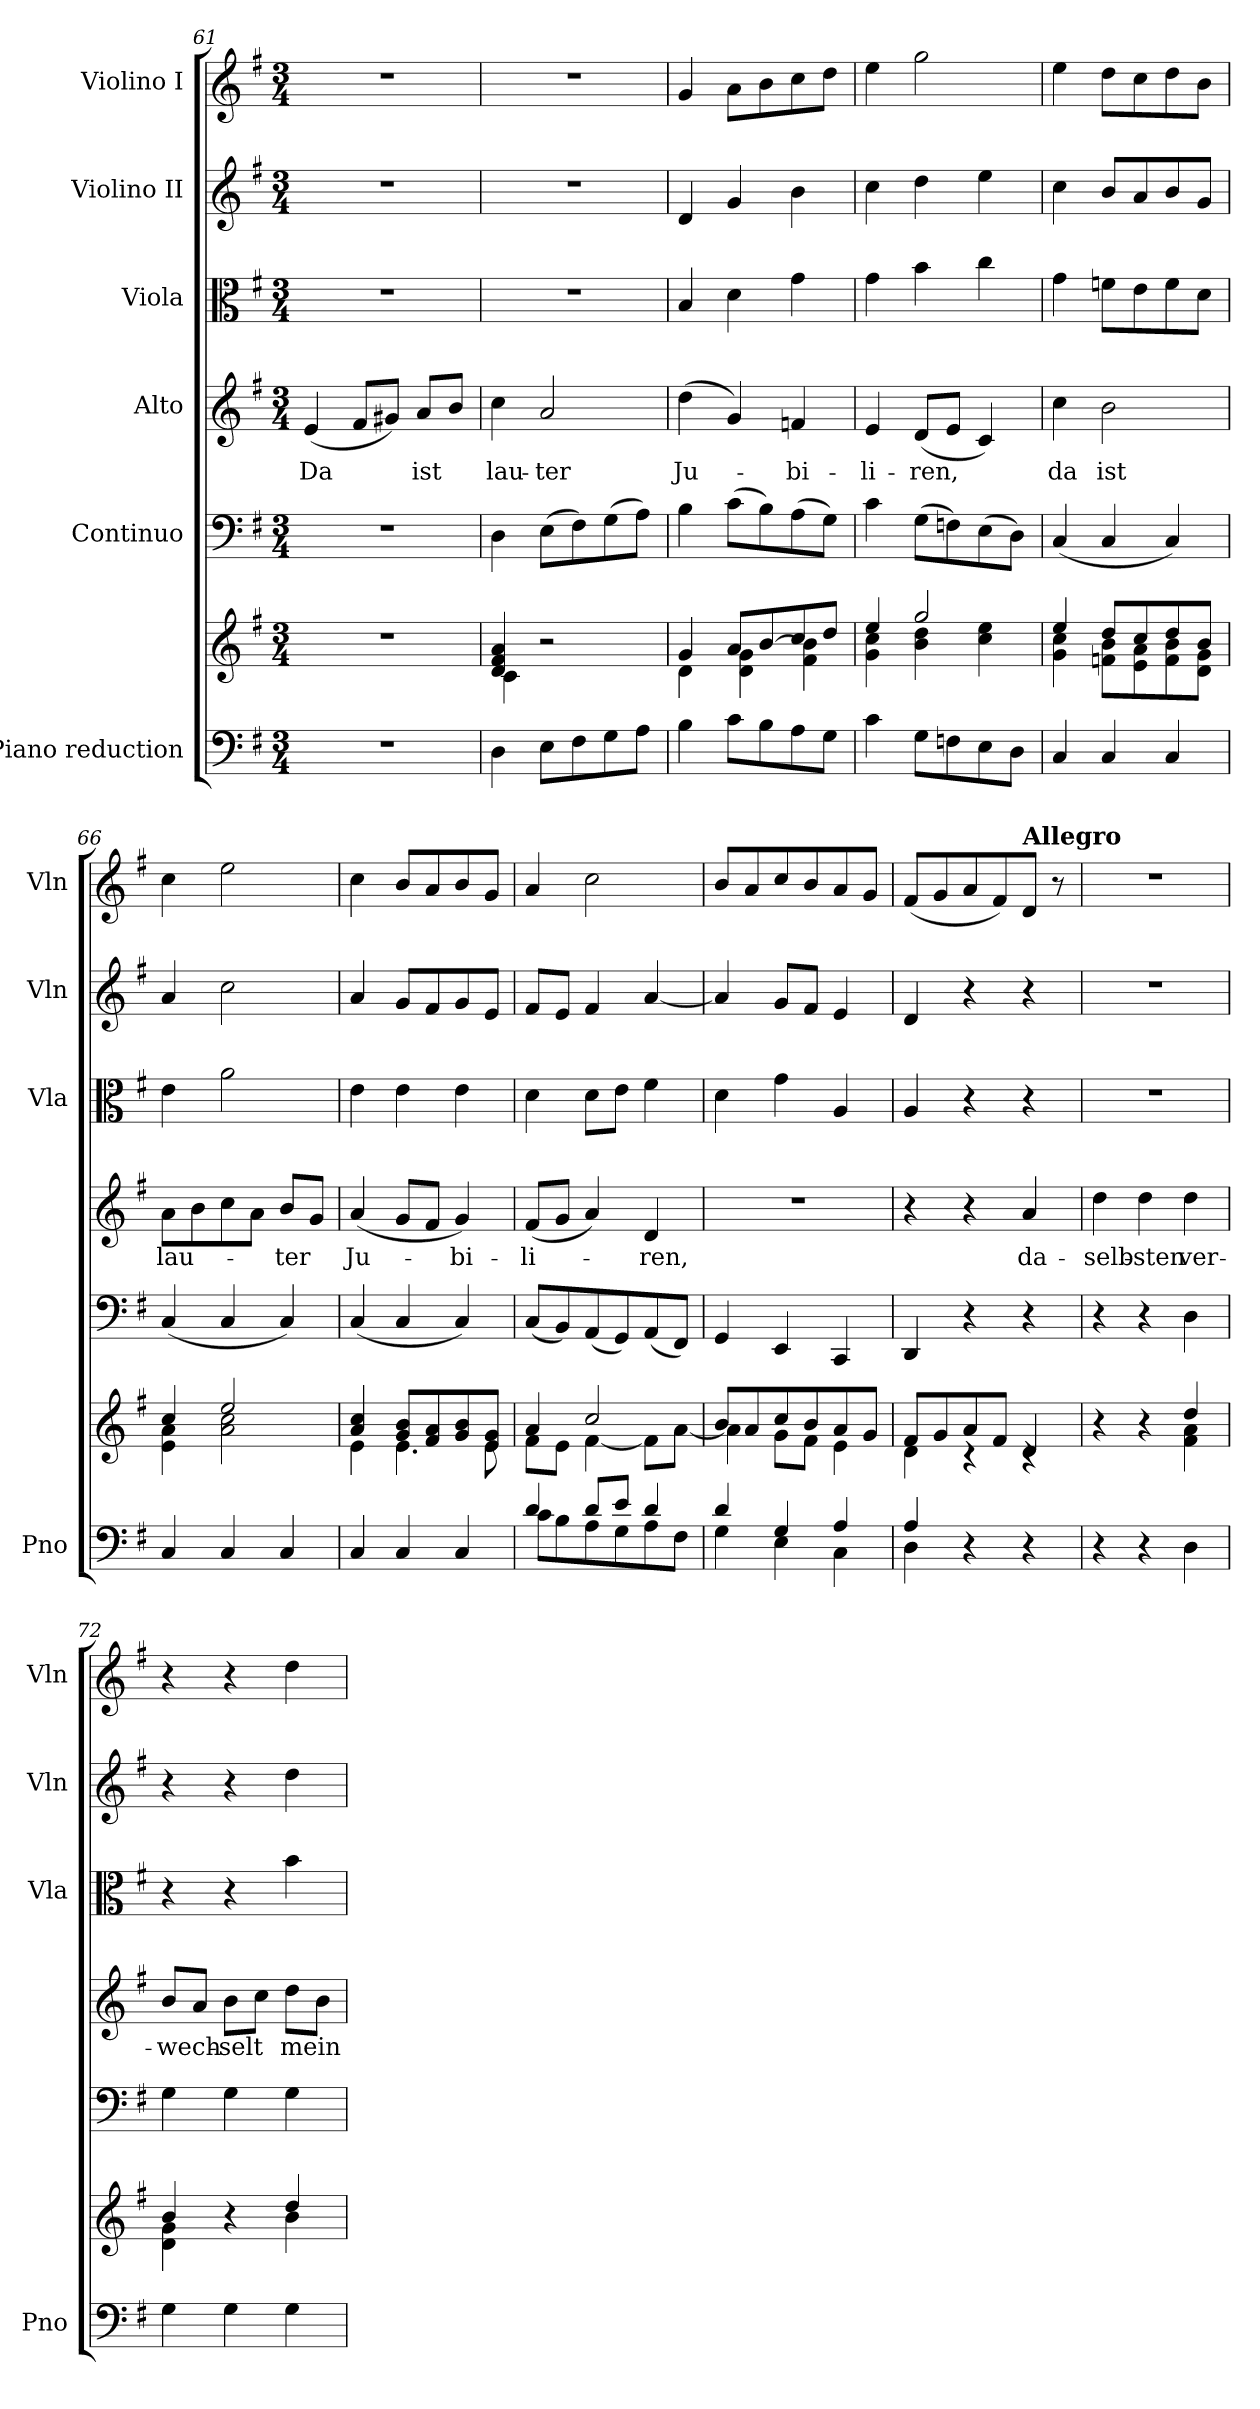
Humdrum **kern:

**kern	**kern	**kern	**kern	**text	**kern	**kern	**kern
*part6	*part6	*part5	*part4	*part4	*part3	*part2	*part1
*staff7	*staff6	*staff5	*staff4	*staff4	*staff3	*staff2	*staff1
*I"Piano reduction	*	*I"Continuo	*I"Alto	*	*I"Viola	*I"Violino II	*I"Violino I
*I'Pno	*	*	*	*	*I'Vla	*I'Vln	*I'Vln
!!LO:LB:g=z
*clefF4	*clefG2	*clefF4	*clefG2	*	*clefC3	*clefG2	*clefG2
*k[f#]	*k[f#]	*k[f#]	*k[f#]	*	*k[f#]	*k[f#]	*k[f#]
*M3/4	*M3/4	*M3/4	*M3/4	*	*M3/4	*M3/4	*M3/4
=61	=61	=61	=61	=61	=61	=61	=61
!	!	!	!	!LO:LY:b	!	!	!
2.r	2.r	2.r	(<4e/	Da	2.r	2.r	2.r
.	.	.	8f#/L	.	.	.	.
.	.	.	8g#X/J)	.	.	.	.
!	!	!	!	!LO:LY:b	!	!	!
.	.	.	8a/L	ist	.	.	.
.	.	.	8b/J	.	.	.	.
=62	=62	=62	=62	=62	=62	=62	=62
*	*^	*	*	*	*	*	*
!	!	!	!	!	!LO:LY:b	!	!	!
4D\	4d/ 4f#/ 4a/	4c\	4D\	4cc\	lau-	2.r	2.r	2.r
!	!	!	!	!	!LO:LY:b	!	!	!
8E\L	2r	4ryy	(>8E\L	2a/	-ter	.	.	.
8F#\	.	.	8F#\)	.	.	.	.	.
8G\	.	4ryy	(>8G\	.	.	.	.	.
8A\J	.	.	8A\J)	.	.	.	.	.
=63	=63	=63	=63	=63	=63	=63	=63	=63
!	!	!	!	!	!LO:LY:b	!	!	!
4B\	4g/	4d\	4B\	(>4dd\	Ju-	4B/	4d/	4g/
8c\L	8a/L	4d\ 4g\	(>8c\L	4g/)	.	4d\	4g/	8a\L
8B\	[8b/	.	8B\)	.	.	.	.	8b\
!	!	!	!	!	!LO:LY:b	!	!	!
8A\	8cc/	4f#\ 4b\]	(>8A\	4fn/	-bi-	4g\	4b\	8cc\
8G\J	8dd/J	.	8G\J)	.	.	.	.	8dd\J
=64	=64	=64	=64	=64	=64	=64	=64	=64
!	!	!	!	!	!LO:LY:b	!	!	!
4c\	4ee/	4g\ 4cc\	4c\	4e/	-li-	4g\	4cc\	4ee\
!	!	!	!	!	!LO:LY:b	!	!	!
8G\L	2gg/	4b\ 4dd\	(>8G\L	(<8d/L	-ren,	4b\	4dd\	2gg\
8Fn\	.	.	8Fn\)	8e/J	.	.	.	.
8E\	.	4cc\ 4ee\	(>8E\	4c/)	.	4cc\	4ee\	.
8D\J	.	.	8D\J)	.	.	.	.	.
=65	=65	=65	=65	=65	=65	=65	=65	=65
!	!	!	!	!	!LO:LY:b	!	!	!
4C/	4ee/	4g\ 4cc\	(<4C/	4cc\	da	4g\	4cc\	4ee\
!	!	!	!	!	!LO:LY:b	!	!	!
4C/	8dd/L	8fn\ 8b\L	4C/	2b\	ist	8fn\L	8b/L	8dd\L
.	8cc/	8e\ 8a\	.	.	.	8e\	8a/	8cc\
4C/	8dd/	8f\ 8b\	4C/)	.	.	8f\	8b/	8dd\
.	8b/J	8d\ 8g\J	.	.	.	8d\J	8g/J	8b\J
=66	=66	=66	=66	=66	=66	=66	=66	=66
!	!	!	!	!	!LO:LY:b	!	!	!
4C/	4cc/	4e\ 4a\	(<4C/	8a\L	lau-	4e\	4a/	4cc\
.	.	.	.	8b\	.	.	.	.
4C/	2ee/	2a\ 2cc\	4C/	8cc\	.	2a\	2cc\	2ee\
.	.	.	.	8a\J	.	.	.	.
!	!	!	!	!	!LO:LY:b	!	!	!
4C/	.	.	4C/)	8b/L	-ter	.	.	.
.	.	.	.	8g/J	.	.	.	.
=67	=67	=67	=67	=67	=67	=67	=67	=67
!	!	!	!	!	!LO:LY:b	!	!	!
4C/	4a/ 4cc/	4e\	(<4C/	(<4a/	Ju-	4e\	4a/	4cc\
4C/	8g/ 8b/L	4.e\	4C/	8g/L	.	4e\	8g/L	8b/L
.	8f#/ 8a/	.	.	8f#/J	.	.	8f#/	8a/
!	!	!	!	!	!LO:LY:b	!	!	!
4C/	8g/ 8b/	.	4C/)	4g/)	-bi-	4e\	8g/	8b/
.	8e/ 8g/J	8e\	.	.	.	.	8e/J	8g/J
=68	=68	=68	=68	=68	=68	=68	=68	=68
*^	*	*	*	*	*	*	*	*
!	!	!	!	!	!	!LO:LY:b	!	!	!
4d/	8c\L	4a/	8f#\L	(<8C/L	(<8f#/L	-li-	4d\	8f#/L	4a/
.	8B\	.	8e\J	8BB/)	8g/J	.	.	8e/J	.
8d/L	8A\	2cc/	[4f#\	(<8AA/	4a/)	.	8d\L	4f#/	2cc\
8e/J	8G\	.	.	8GG/)	.	.	8e\J	.	.
!	!	!	!	!	!	!LO:LY:b	!	!	!
4d/	8A\	.	8f#\L]	(<8AA/	4d/	-ren,	4f#\	[4a/	.
.	8F#\J	.	[8a\J	8FF#/J)	.	.	.	.	.
=69	=69	=69	=69	=69	=69	=69	=69	=69	=69
4d/	4G\	8b/L	4a\]	4GG/	2.r	.	4d\	4a/]	8b/L
.	.	8a/	.	.	.	.	.	.	8a/
4G/	4E\	8cc/	8g\L	4EE/	.	.	4g\	8g/L	8cc/
.	.	8b/	8f#\J	.	.	.	.	8f#/J	8b/
4A/	4C\	8a/	4e\	4CC/	.	.	4A/	4e/	8a/
.	.	8g/J	.	.	.	.	.	.	8g/J
!!LO:PB:g=z
=70	=70	=70	=70	=70	=70	=70	=70	=70	=70
4A/	4D\	8f#/L	4d\	4DD/	4r	.	4A/	4d/	(<8f#/L
.	.	8g/	.	.	.	.	.	.	8g/
4r	4ryy	8a/	4rc	4r	4r	.	4r	4r	8a/
.	.	8f#/J	.	.	.	.	.	.	8f#/)
!	!	!	!	!	!	!	!	!	!LO:TX:a:B:t=Allegro
!	!	!	!	!	!	!LO:LY:b	!	!	!
4r	4ryy	4d/	4rc	4r	4a/	da-	4r	4r	8d/J
.	.	.	.	.	.	.	.	.	8r
*v	*v	*	*	*	*	*	*	*	*
=71	=71	=71	=71	=71	=71	=71	=71	=71
!	!	!	!	!	!LO:LY:b	!	!	!
4r	4r	4ryy	4r	4dd\	-selb-	2.r	2.r	2.r
!	!	!	!	!	!LO:LY:b	!	!	!
4r	4r	4ryy	4r	4dd\	-sten	.	.	.
!	!	!	!	!	!LO:LY:b	!	!	!
4D\	4dd/	4f#\ 4a\	4D\	4dd\	ver-	.	.	.
=72	=72	=72	=72	=72	=72	=72	=72	=72
!	!	!	!	!	!LO:LY:b	!	!	!
4G\	4b/	4d\ 4g\	4G\	8b/L	-wech-	4r	4r	4r
.	.	.	.	8a/J	.	.	.	.
!	!	!	!	!	!LO:LY:b	!	!	!
4G\	4r	4ryy	4G\	8b\L	-selt	4r	4r	4r
.	.	.	.	8cc\J	.	.	.	.
!	!	!	!	!	!LO:LY:b	!	!	!
4G\	4dd/	4b\	4G\	8dd\L	mein	4b\	4dd\	4dd\
.	.	.	.	8b\J	.	.	.	.
*	*v	*v	*	*	*	*	*	*
=	=	=	=	=	=	=	=
*-	*-	*-	*-	*-	*-	*-	*-
